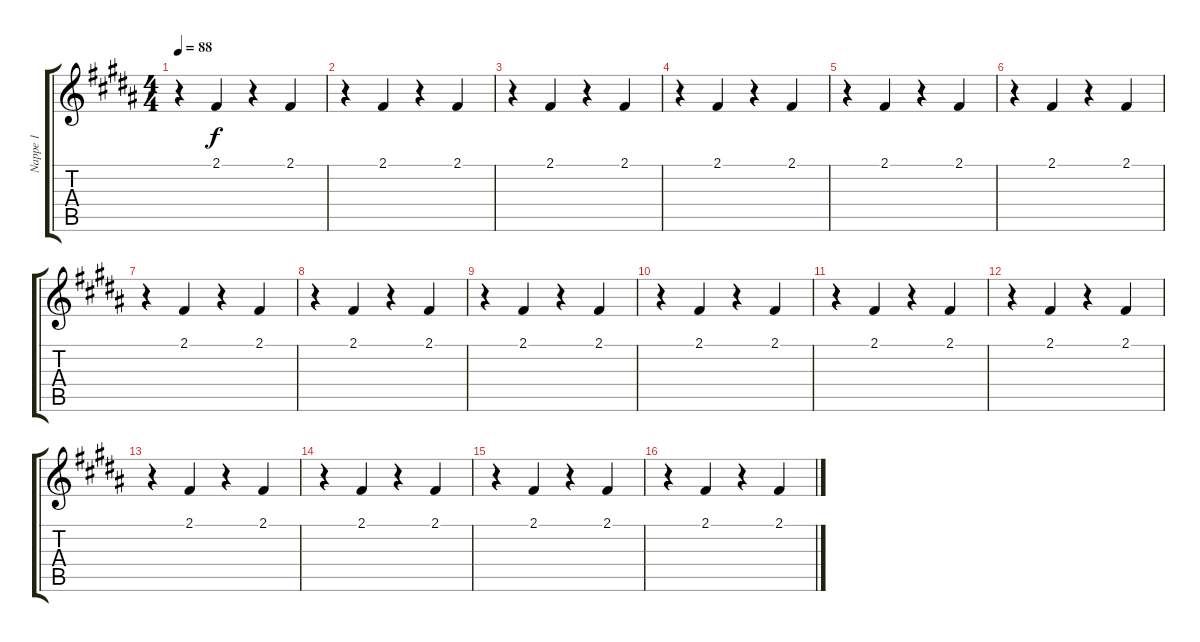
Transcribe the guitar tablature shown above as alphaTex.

\track ("Nappe 1" "Nappe 1") {instrument percussiveorgan}
\staff {score tabs}
\tuning (E4 B3 G3 D3 A2 E2) {hide}
\ts (4 4)
\tempo 88
\clef g2
\ks b
r.4{dy f volume 0} 2.1.4{volume 16} r.4{volume 0} 2.1.4{volume 16} |
r.4{volume 0} 2.1.4{volume 16} r.4{volume 0} 2.1.4{volume 16} |
r.4{volume 0} 2.1.4{volume 16} r.4{volume 0} 2.1.4{volume 16} |
r.4{volume 0} 2.1.4{volume 16} r.4{volume 0} 2.1.4{volume 16} |
r.4{volume 0} 2.1.4{volume 16} r.4{volume 0} 2.1.4{volume 16} |
r.4{volume 0} 2.1.4{volume 16} r.4{volume 0} 2.1.4{volume 16} |
r.4{volume 0} 2.1.4{volume 16} r.4{volume 0} 2.1.4{volume 16} |
r.4{volume 0} 2.1.4{volume 16} r.4{volume 0} 2.1.4{volume 16} |
r.4{volume 0} 2.1.4{volume 16} r.4{volume 0} 2.1.4{volume 16} |
r.4{volume 0} 2.1.4{volume 16} r.4{volume 0} 2.1.4{volume 16} |
r.4{volume 0} 2.1.4{volume 16} r.4{volume 0} 2.1.4{volume 16} |
r.4{volume 0} 2.1.4{volume 16} r.4{volume 0} 2.1.4{volume 16} |
r.4{volume 0} 2.1.4{volume 16} r.4{volume 0} 2.1.4{volume 16} |
r.4{volume 0} 2.1.4{volume 16} r.4{volume 0} 2.1.4{volume 16} |
r.4{volume 0} 2.1.4{volume 16} r.4{volume 0} 2.1.4{volume 16} |
r.4{volume 0} 2.1.4{volume 16} r.4{volume 0} 2.1.4{volume 16}
